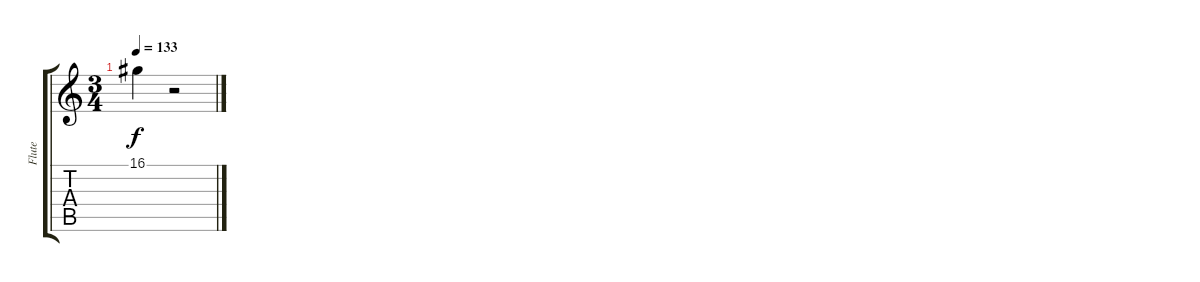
\track ("Flute" "Flute") {instrument piccolo}
\staff {score tabs}
\tuning (E4 B3 G3 D3 A2 E2) {hide}
\ts (3 4)
\tempo 133
\clef g2
\ks c
16.1.4{dy f} r.2
